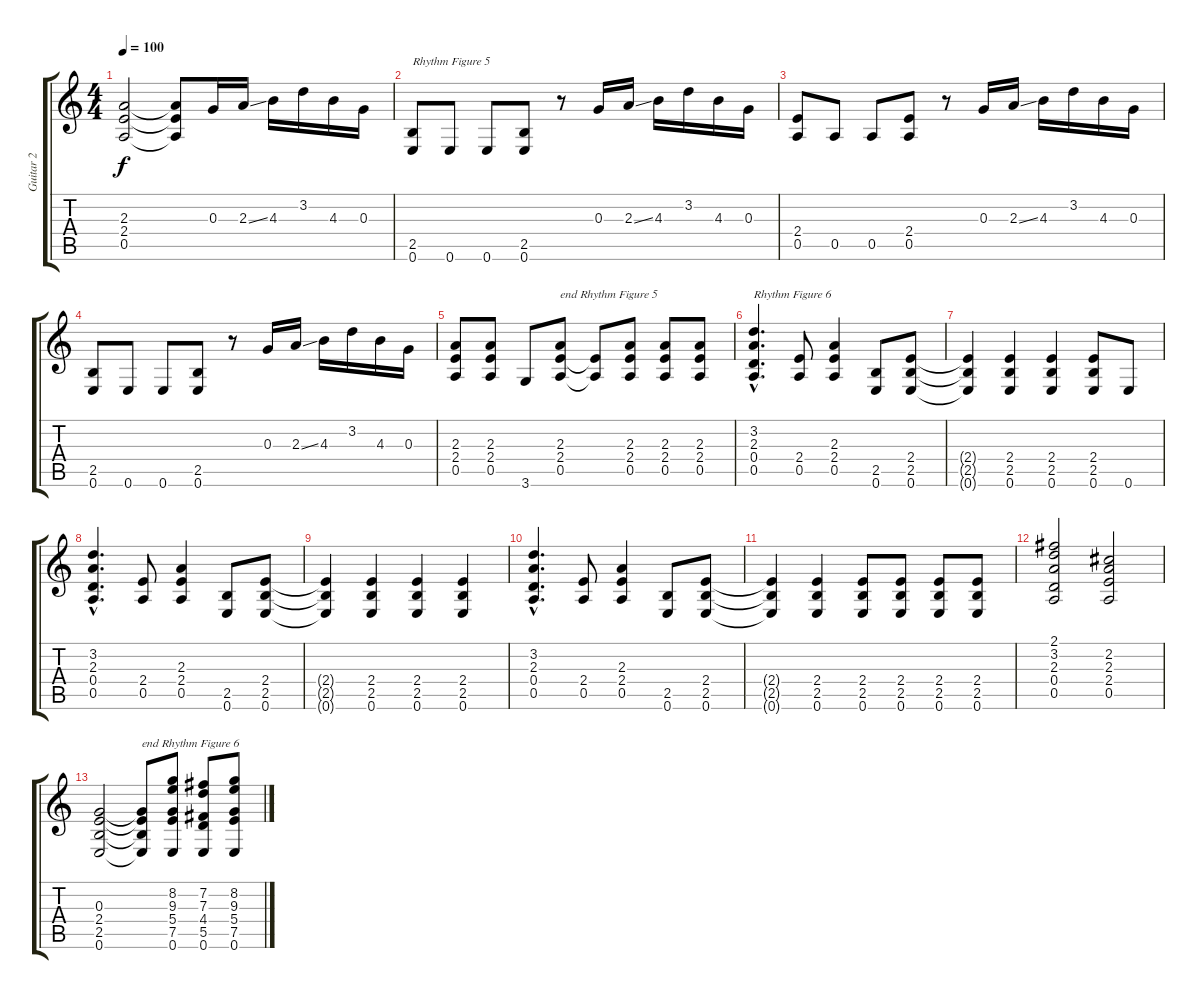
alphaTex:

\track ("Guitar 2" "Guitar 2") {instrument distortionguitar}
\staff {score tabs}
\tuning (E4 B3 G3 D3 A2 E2) {hide}
\ts (4 4)
\tempo 100
\clef g2
\ks c
(2.3{t} 2.4{t} 0.5{t}).2{dy f} (2.3{t} 2.4{t} 0.5{t}).8 0.3.16 2.3{ss}.16 4.3.16 3.2.16 4.3.16 0.3.16 |
(2.5 0.6).8{txt "Rhythm Figure 5"} 0.6.8 0.6.8 (2.5 0.6).8 r.8 0.3.16 2.3{ss}.16 4.3.16 3.2.16 4.3.16 0.3.16 |
(2.4 0.5).8 0.5.8 0.5.8 (2.4 0.5).8 r.8 0.3.16 2.3{ss}.16 4.3.16 3.2.16 4.3.16 0.3.16 |
(2.5 0.6).8 0.6.8 0.6.8 (2.5 0.6).8 r.8 0.3.16 2.3{ss}.16 4.3.16 3.2.16 4.3.16 0.3.16 |
(2.3 2.4 0.5).8 (2.3 2.4 0.5).8 3.6.8 (2.3 2.4 0.5).8{txt "end Rhythm Figure 5"} (2.4{t} 0.5{t}).8 (2.3 2.4 0.5).8 (2.3 2.4 0.5).8 (2.3 2.4 0.5).8 |
(3.2{hac} 2.3{hac} 0.4{hac} 0.5{hac}).4{d txt "Rhythm Figure 6"} (2.4 0.5).8 (2.3 2.4 0.5).4 (2.5 0.6).8 (2.4 2.5 0.6).8 |
(2.4{t} 2.5{t} 0.6{t}).4 (2.4 2.5 0.6).4 (2.4 2.5 0.6).4 (2.4 2.5 0.6).8 0.6.8 |
(3.2{hac} 2.3{hac} 0.4{hac} 0.5{hac}).4{d} (2.4 0.5).8 (2.3 2.4 0.5).4 (2.5 0.6).8 (2.4 2.5 0.6).8 |
(2.4{t} 2.5{t} 0.6{t}).4 (2.4 2.5 0.6).4 (2.4 2.5 0.6).4 (2.4 2.5 0.6).4 |
(3.2{hac} 2.3{hac} 0.4{hac} 0.5{hac}).4{d} (2.4 0.5).8 (2.3 2.4 0.5).4 (2.5 0.6).8 (2.4 2.5 0.6).8 |
(2.4{t} 2.5{t} 0.6{t}).4 (2.4 2.5 0.6).4 (2.4 2.5 0.6).8 (2.4 2.5 0.6).8 (2.4 2.5 0.6).8 (2.4 2.5 0.6).8 |
(2.1 3.2 2.3 0.4 0.5).2 (2.2 2.3 2.4 0.5).2 |
(0.3 2.4 2.5 0.6).2 (0.3{t} 2.4{t} 2.5{t} 0.6{t}).8{txt "end Rhythm Figure 6"} (8.2 9.3 5.4 7.5 0.6).8 (7.2 7.3 4.4 5.5 0.6).8 (8.2 9.3 5.4 7.5 0.6).8
